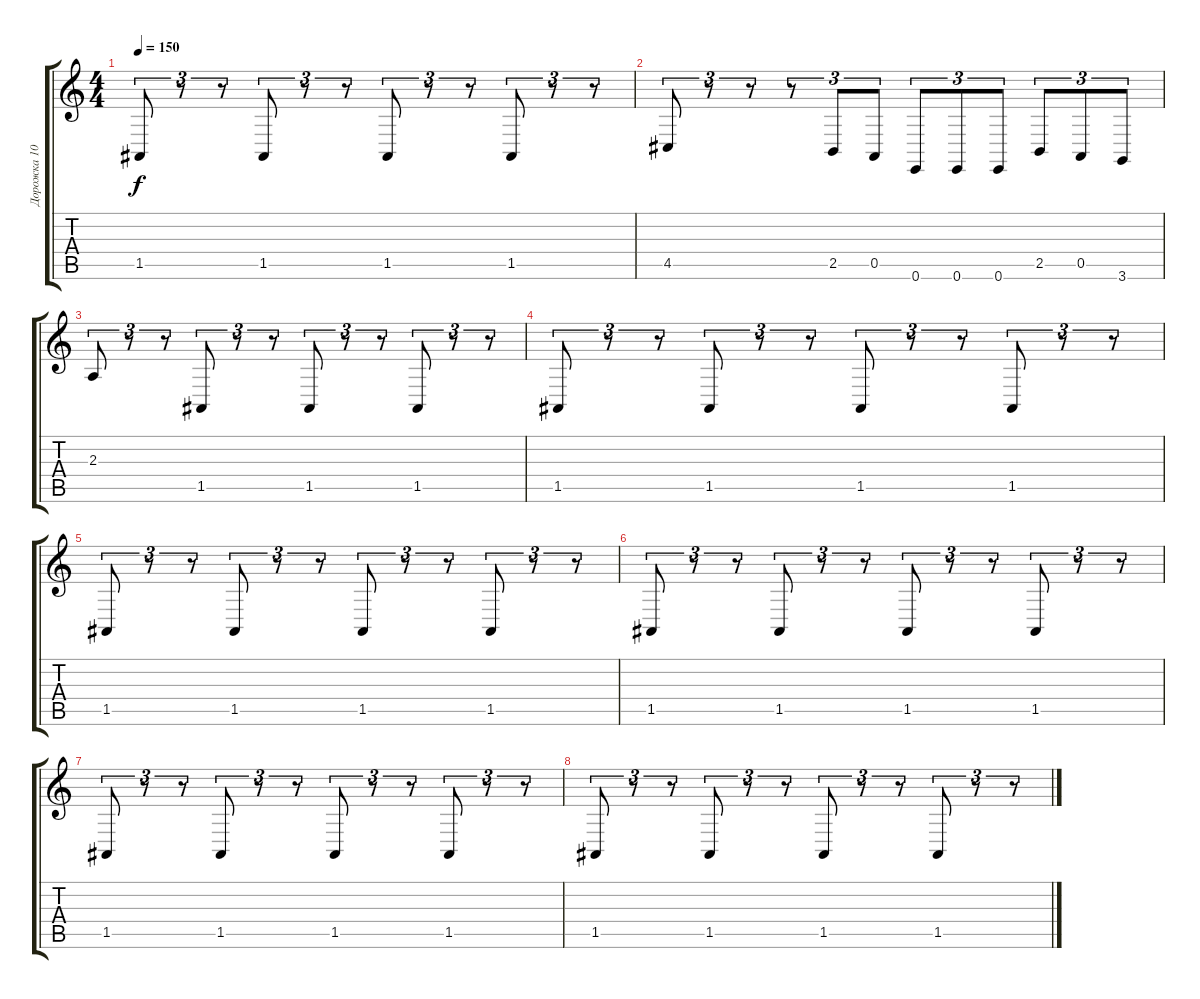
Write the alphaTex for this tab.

\track ("Дорожка 10" "Дорожка 10") {instrument drawbarorgan}
\staff {score tabs}
\tuning (E4 B3 G3 D3 A2 E2) {hide}
\ts (4 4)
\tempo 150
\clef g2
\ks c
1.5.8{tu (3 2) dy f} r.8{tu (3 2)} r.8{tu (3 2)} 1.5.8{tu (3 2)} r.8{tu (3 2)} r.8{tu (3 2)} 1.5.8{tu (3 2)} r.8{tu (3 2)} r.8{tu (3 2)} 1.5.8{tu (3 2)} r.8{tu (3 2)} r.8{tu (3 2)} |
4.5.8{tu (3 2)} r.8{tu (3 2)} r.8{tu (3 2)} r.8{tu (3 2)} 2.5.8{tu (3 2)} 0.5.8{tu (3 2)} 0.6.8{tu (3 2)} 0.6.8{tu (3 2)} 0.6.8{tu (3 2)} 2.5.8{tu (3 2)} 0.5.8{tu (3 2)} 3.6.8{tu (3 2)} |
2.3.8{tu (3 2)} r.8{tu (3 2)} r.8{tu (3 2)} 1.5.8{tu (3 2)} r.8{tu (3 2)} r.8{tu (3 2)} 1.5.8{tu (3 2)} r.8{tu (3 2)} r.8{tu (3 2)} 1.5.8{tu (3 2)} r.8{tu (3 2)} r.8{tu (3 2)} |
1.5.8{tu (3 2)} r.8{tu (3 2)} r.8{tu (3 2)} 1.5.8{tu (3 2)} r.8{tu (3 2)} r.8{tu (3 2)} 1.5.8{tu (3 2)} r.8{tu (3 2)} r.8{tu (3 2)} 1.5.8{tu (3 2)} r.8{tu (3 2)} r.8{tu (3 2)} |
1.5.8{tu (3 2)} r.8{tu (3 2)} r.8{tu (3 2)} 1.5.8{tu (3 2)} r.8{tu (3 2)} r.8{tu (3 2)} 1.5.8{tu (3 2)} r.8{tu (3 2)} r.8{tu (3 2)} 1.5.8{tu (3 2)} r.8{tu (3 2)} r.8{tu (3 2)} |
1.5.8{tu (3 2)} r.8{tu (3 2)} r.8{tu (3 2)} 1.5.8{tu (3 2)} r.8{tu (3 2)} r.8{tu (3 2)} 1.5.8{tu (3 2)} r.8{tu (3 2)} r.8{tu (3 2)} 1.5.8{tu (3 2)} r.8{tu (3 2)} r.8{tu (3 2)} |
1.5.8{tu (3 2)} r.8{tu (3 2)} r.8{tu (3 2)} 1.5.8{tu (3 2)} r.8{tu (3 2)} r.8{tu (3 2)} 1.5.8{tu (3 2)} r.8{tu (3 2)} r.8{tu (3 2)} 1.5.8{tu (3 2)} r.8{tu (3 2)} r.8{tu (3 2)} |
1.5.8{tu (3 2)} r.8{tu (3 2)} r.8{tu (3 2)} 1.5.8{tu (3 2)} r.8{tu (3 2)} r.8{tu (3 2)} 1.5.8{tu (3 2)} r.8{tu (3 2)} r.8{tu (3 2)} 1.5.8{tu (3 2)} r.8{tu (3 2)} r.8{tu (3 2)}
